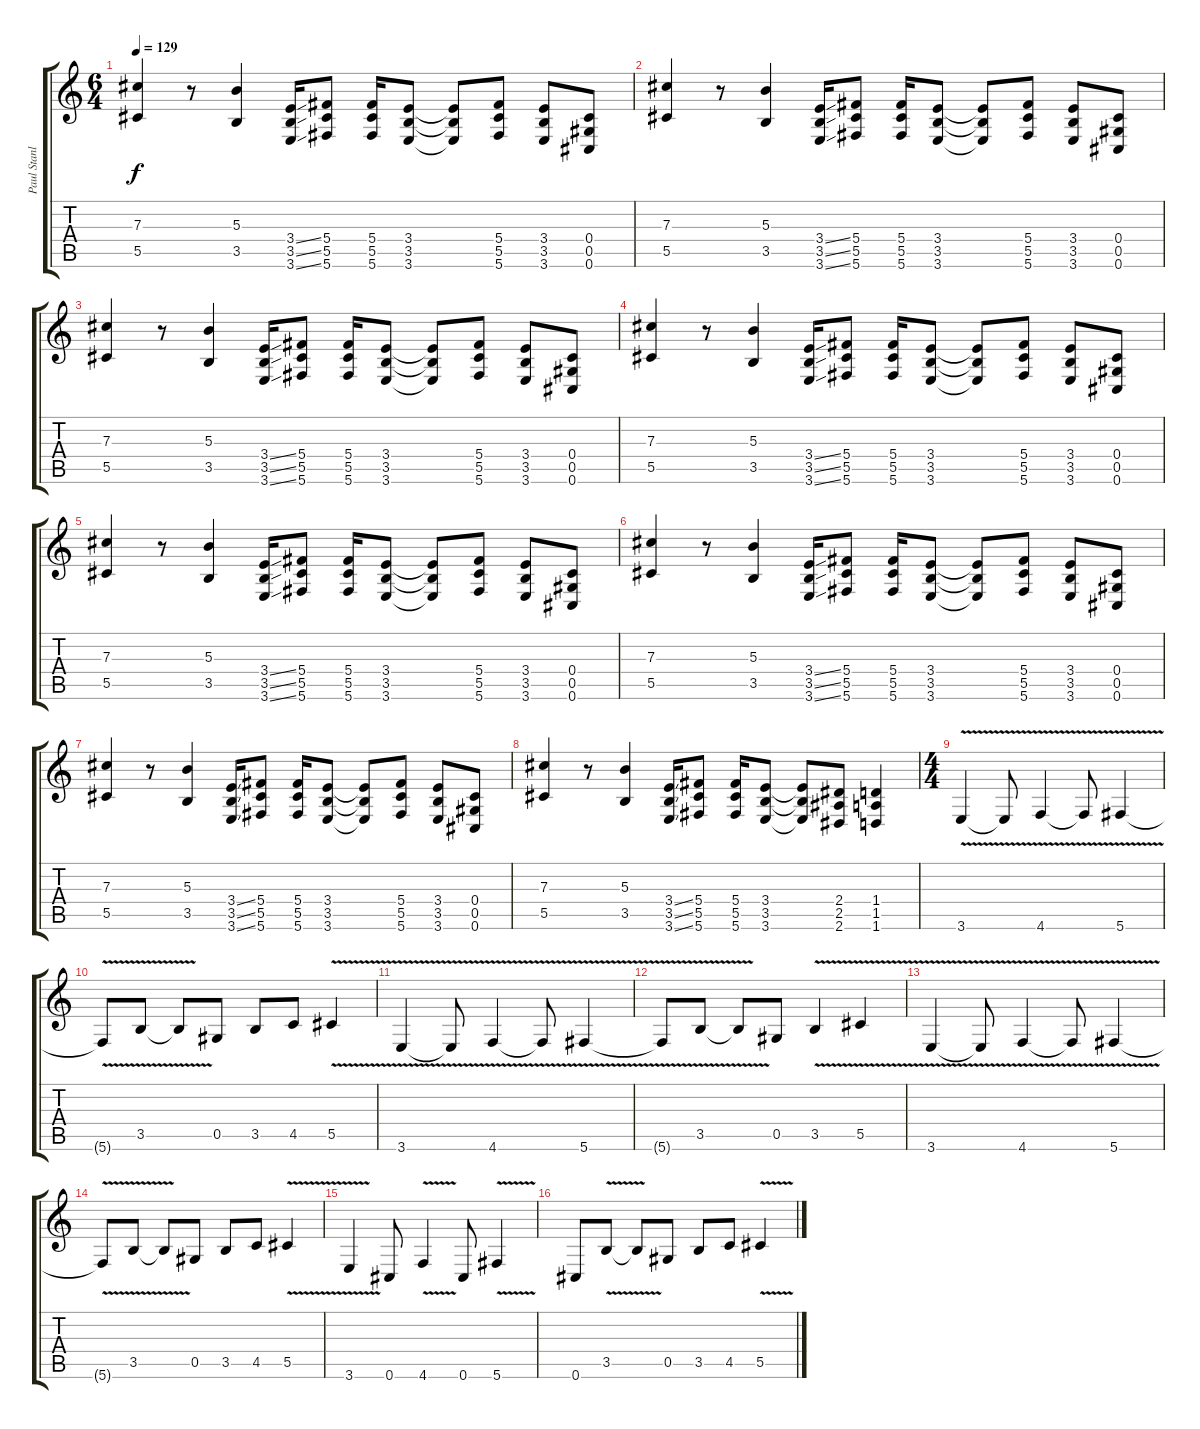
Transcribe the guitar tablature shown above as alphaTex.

\track ("Paul Stanley" "Paul Stanl") {instrument distortionguitar}
\staff {score tabs}
\tuning (Eb4 Bb3 Gb3 Db3 Ab2 Db2) {hide}
\ts (6 4)
\tempo 129
\clef g2
\ks c
(7.3 5.5).4{dy f} r.8 (5.3 3.5).4 (3.4{ss} 3.5{ss} 3.6{ss}).16 (5.4 5.5 5.6).8 (5.4 5.5 5.6).16 (3.4 3.5 3.6).8 (3.4{t} 3.5{t} 3.6{t}).8 (5.4 5.5 5.6).8 (3.4 3.5 3.6).8 (0.4 0.5 0.6).8 |
(7.3 5.5).4 r.8 (5.3 3.5).4 (3.4{ss} 3.5{ss} 3.6{ss}).16 (5.4 5.5 5.6).8 (5.4 5.5 5.6).16 (3.4 3.5 3.6).8 (3.4{t} 3.5{t} 3.6{t}).8 (5.4 5.5 5.6).8 (3.4 3.5 3.6).8 (0.4 0.5 0.6).8 |
(7.3 5.5).4 r.8 (5.3 3.5).4 (3.4{ss} 3.5{ss} 3.6{ss}).16 (5.4 5.5 5.6).8 (5.4 5.5 5.6).16 (3.4 3.5 3.6).8 (3.4{t} 3.5{t} 3.6{t}).8 (5.4 5.5 5.6).8 (3.4 3.5 3.6).8 (0.4 0.5 0.6).8 |
(7.3 5.5).4 r.8 (5.3 3.5).4 (3.4{ss} 3.5{ss} 3.6{ss}).16 (5.4 5.5 5.6).8 (5.4 5.5 5.6).16 (3.4 3.5 3.6).8 (3.4{t} 3.5{t} 3.6{t}).8 (5.4 5.5 5.6).8 (3.4 3.5 3.6).8 (0.4 0.5 0.6).8 |
(7.3 5.5).4 r.8 (5.3 3.5).4 (3.4{ss} 3.5{ss} 3.6{ss}).16 (5.4 5.5 5.6).8 (5.4 5.5 5.6).16 (3.4 3.5 3.6).8 (3.4{t} 3.5{t} 3.6{t}).8 (5.4 5.5 5.6).8 (3.4 3.5 3.6).8 (0.4 0.5 0.6).8 |
(7.3 5.5).4 r.8 (5.3 3.5).4 (3.4{ss} 3.5{ss} 3.6{ss}).16 (5.4 5.5 5.6).8 (5.4 5.5 5.6).16 (3.4 3.5 3.6).8 (3.4{t} 3.5{t} 3.6{t}).8 (5.4 5.5 5.6).8 (3.4 3.5 3.6).8 (0.4 0.5 0.6).8 |
(7.3 5.5).4 r.8 (5.3 3.5).4 (3.4{ss} 3.5{ss} 3.6{ss}).16 (5.4 5.5 5.6).8 (5.4 5.5 5.6).16 (3.4 3.5 3.6).8 (3.4{t} 3.5{t} 3.6{t}).8 (5.4 5.5 5.6).8 (3.4 3.5 3.6).8 (0.4 0.5 0.6).8 |
(7.3 5.5).4 r.8 (5.3 3.5).4 (3.4{ss} 3.5{ss} 3.6{ss}).16 (5.4 5.5 5.6).8 (5.4 5.5 5.6).16 (3.4 3.5 3.6).8 (3.4{t} 3.5{t} 3.6{t}).8 (2.4 2.5 2.6).8 (1.4 1.5 1.6).4 |
\ts (4 4)
3.6{v}.4 3.6{t}.8 4.6{v}.4 4.6{t}.8 5.6{v}.4 |
5.6{t}.8 3.5{v}.8 3.5{t}.8 0.5.8 3.5.8 4.5.8 5.5{v}.4 |
3.6{v}.4 3.6{t}.8 4.6{v}.4 4.6{t}.8 5.6{v}.4 |
5.6{t}.8 3.5{v}.8 3.5{t}.8 0.5.8 3.5{v}.4 5.5{v}.4 |
3.6{v}.4 3.6{t}.8 4.6{v}.4 4.6{t}.8 5.6{v}.4 |
5.6{t}.8 3.5{v}.8 3.5{t}.8 0.5.8 3.5.8 4.5.8 5.5{v}.4 |
3.6{v}.4 0.6.8 4.6{v}.4 0.6.8 5.6{v}.4 |
0.6.8 3.5{v}.8 3.5{t}.8 0.5.8 3.5.8 4.5.8 5.5{v}.4
